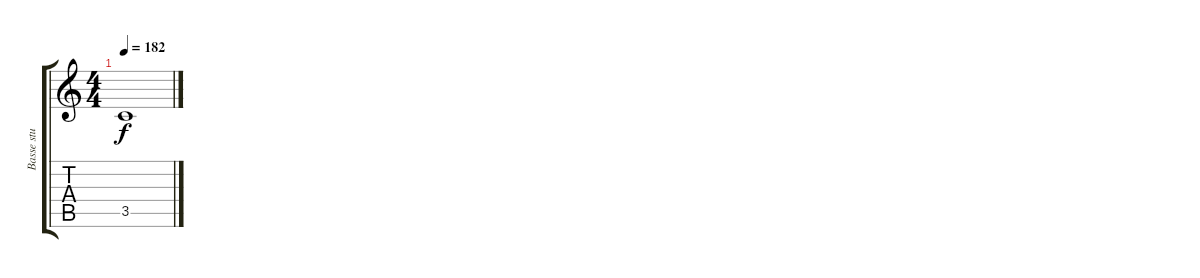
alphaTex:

\track ("Basse stu veuux !" "Basse stu ") {instrument electricbassfinger}
\staff {score tabs}
\tuning (E4 B3 G3 D3 A2 E2) {hide}
\ts (4 4)
\tempo 182
\clef g2
\ks c
3.5.1{dy f}
